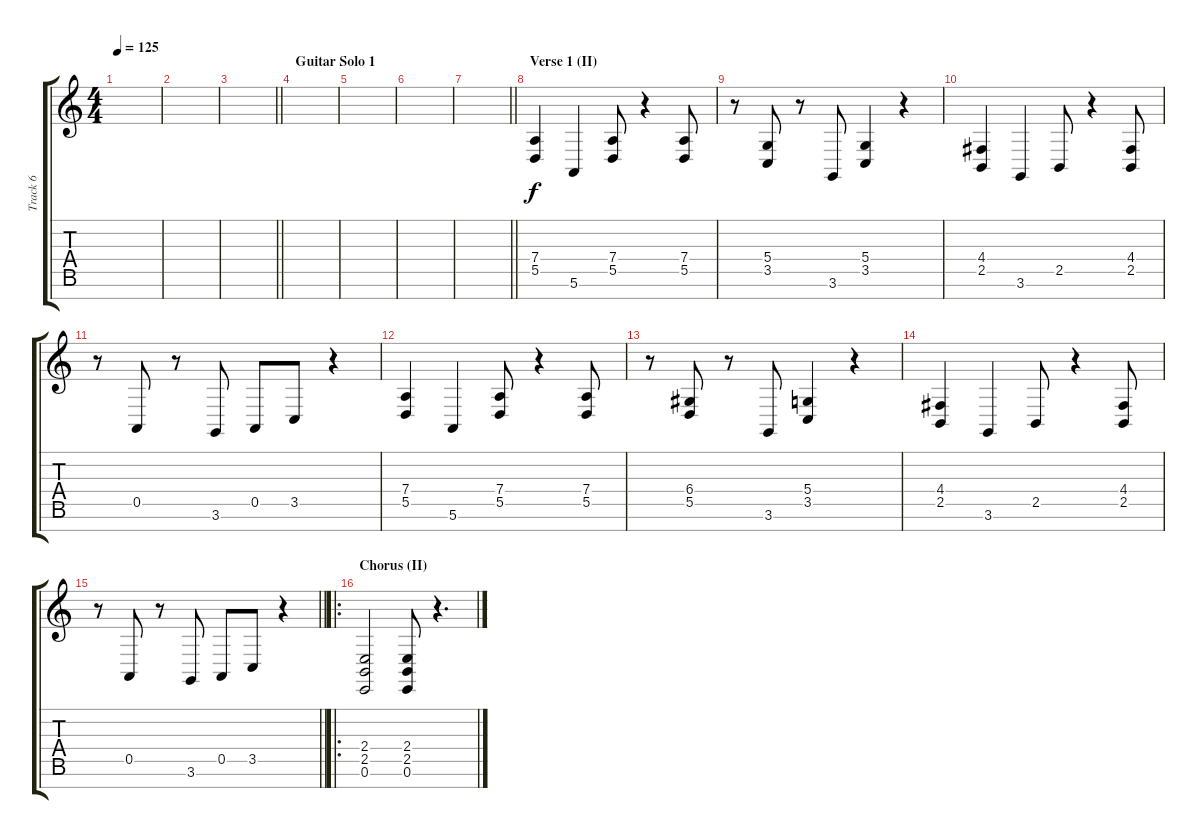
\track ("Track 6" "Track 6") {instrument drawbarorgan}
\staff {score tabs}
\tuning (E4 B3 G3 D3 A2 E2 B1) {hide}
\ts (4 4)
\tempo 125
\clef g2
\ks c
|
|
\barLineRight lightlight
|
\section ("" "Guitar Solo 1")
|
|
|
\barLineRight lightlight
|
\section ("" "Verse 1 (II)")
(7.4 5.5).4 5.6.4 (7.4 5.5).8 r.4 (7.4 5.5).8 |
r.8 (5.4 3.5).8 r.8 3.6.8 (5.4 3.5).4 r.4 |
(4.4 2.5).4 3.6.4 2.5.8 r.4 (4.4 2.5).8 |
r.8 0.5.8 r.8 3.6.8 0.5.8 3.5.8 r.4 |
(7.4 5.5).4 5.6.4 (7.4 5.5).8 r.4 (7.4 5.5).8 |
r.8 (6.4 5.5).8 r.8 3.6.8 (5.4 3.5).4 r.4 |
(4.4 2.5).4 3.6.4 2.5.8 r.4 (4.4 2.5).8 |
\barLineRight lightlight
r.8 0.5.8 r.8 3.6.8 0.5.8 3.5.8 r.4 |
\ro
\section ("" "Chorus (II)")
(2.4 2.5 0.6).2 (2.4 2.5 0.6).8 r.4{d}
